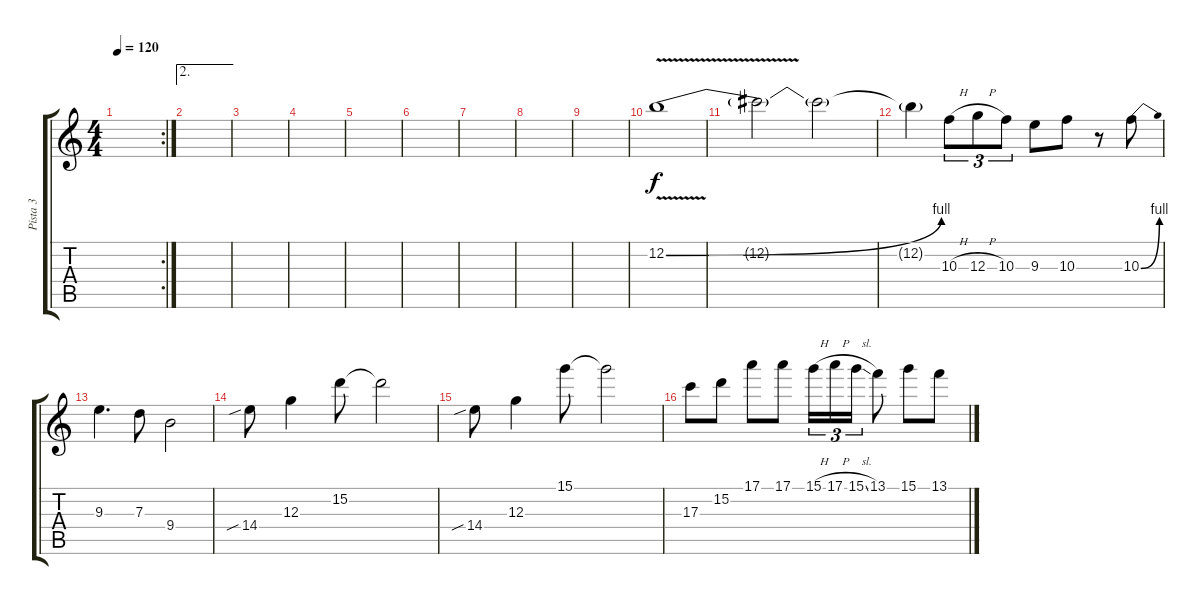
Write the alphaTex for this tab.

\track ("Pista 3" "Pista 3") {instrument distortionguitar}
\staff {score tabs}
\tuning (E4 B3 G3 D3 A2 E2) {hide}
\rc 2
\ts (4 4)
\tempo 120
\clef g2
\ks c
|
\ae 2
|
|
|
|
|
|
|
|
12.2{be (bend 0 0 60 4) v}.1 |
12.2{t}.2 12.2{t}.2 |
12.2{t}.4 10.3{h}.8{tu (3 2)} 12.3{h}.8{tu (3 2)} 10.3.8{tu (3 2)} 9.3.8 10.3.8 r.8 10.3{be (bend 0 0 60 4)}.8 |
9.3.4{d} 7.3.8 9.4.2 |
14.4{sib}.8 12.3.4 15.2.8 15.2{t}.2 |
14.4{sib}.8 12.3.4 15.1.8 15.1{t}.2 |
17.3.8 15.2.8 17.1.8 17.1.8 15.1{h}.16{tu (3 2)} 17.1{h}.16{tu (3 2)} 15.1{sl}.16{tu (3 2)} 13.1.8 15.1.8 13.1.8
